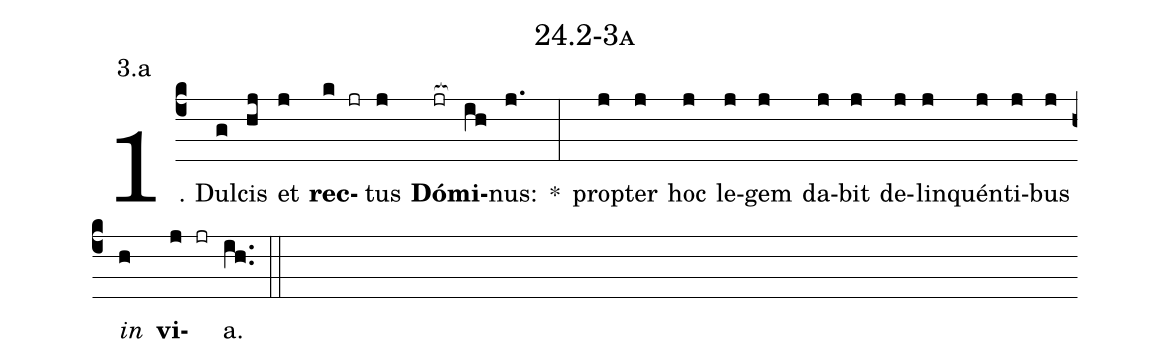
name: 24.2-3a;
annotation: 3.a;
%%
(c4)1. Dul(g)cis(hj) et(j) <b>rec</b>(k jr)tus(j) <b>Dó</b>(jr[ocb:1{])<b>mi</b>(ih[ocb:0}])nus:(j.) *(:) prop(j)ter(j) hoc(j) le(j)gem(j) da(j)bit(j) de(j)lin(j)quén(j)ti(j)bus(j) <i>in</i>(h) <b>vi</b>(j jr)a.(ih..) (::)


%E(j) u(j) o(j) u(h) a(j) e.(ih..) (::)
